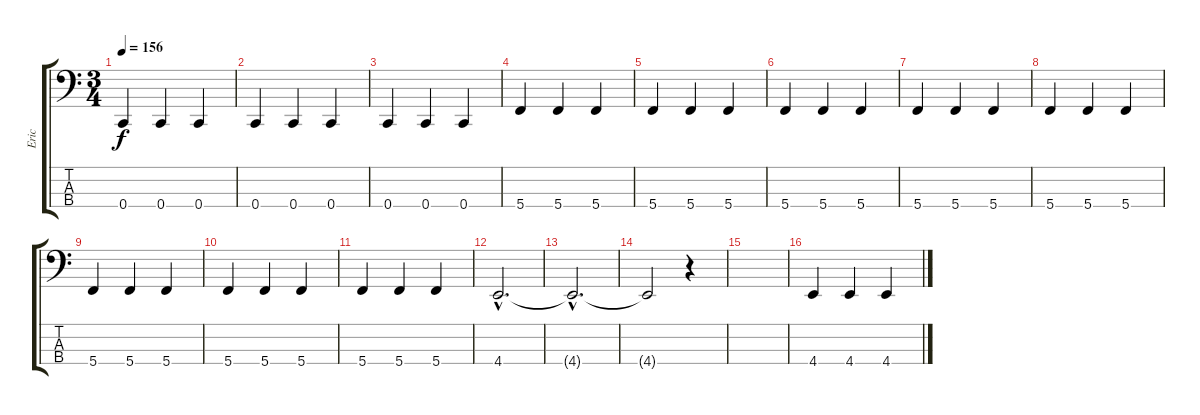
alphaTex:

\track ("Eric" "Eric") {instrument electricbasspick}
\staff {score tabs}
\tuning (F2 C2 G1 C1) {hide}
\ts (3 4)
\tempo 156
\clef f4
\ks c
0.4.4{dy f} 0.4.4 0.4.4 |
0.4.4 0.4.4 0.4.4 |
0.4.4 0.4.4 0.4.4 |
5.4.4 5.4.4 5.4.4 |
5.4.4 5.4.4 5.4.4 |
5.4.4 5.4.4 5.4.4 |
5.4.4 5.4.4 5.4.4 |
5.4.4 5.4.4 5.4.4 |
5.4.4 5.4.4 5.4.4 |
5.4.4 5.4.4 5.4.4 |
5.4.4 5.4.4 5.4.4 |
4.4{hac}.2{d} |
4.4{hac t}.2{d} |
4.4{t}.2 r.4 |
|
4.4.4 4.4.4 4.4.4
